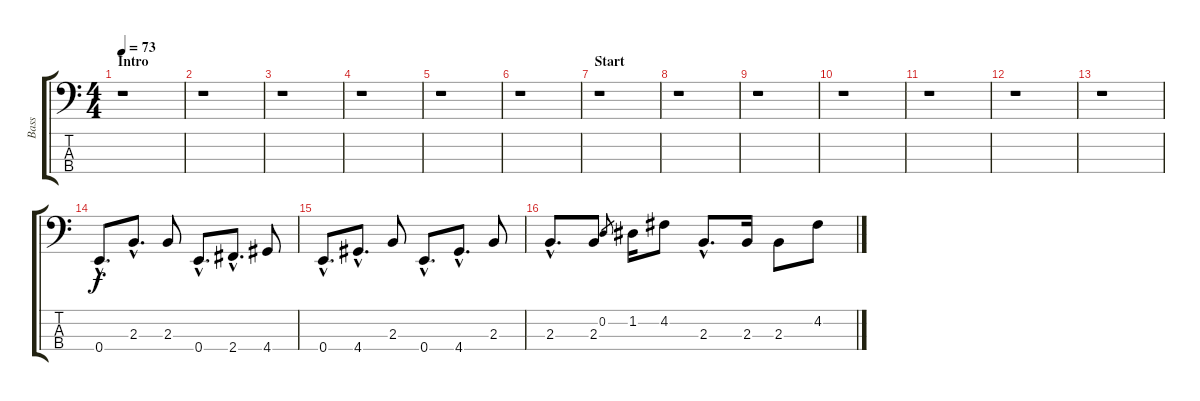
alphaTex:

\track ("Bass" "Bass") {instrument electricbassfinger}
\staff {score tabs}
\tuning (G2 D2 A1 E1) {hide}
\ts (4 4)
\section ("" "Intro")
\tempo 73
\clef f4
\ks c
r.1{dy f instrument electricbassfinger} |
r.1 |
r.1 |
r.1 |
r.1 |
r.1 |
\section ("" "Start")
r.1 |
r.1 |
r.1 |
r.1 |
r.1 |
r.1 |
r.1 |
0.4{hac}.8{d} 2.3{hac}.8{d} 2.3.8 0.4{hac}.8{d} 2.4{hac}.8{d} 4.4.8 |
0.4{hac}.8{d} 4.4{hac}.8{d} 2.3.8 0.4{hac}.8{d} 4.4{hac}.8{d} 2.3.8 |
2.3{hac}.8{d} 2.3.8 0.2.8{gr} 1.2.16 4.2.8 2.3{hac}.8{d} 2.3.16 2.3.8 4.2.8
